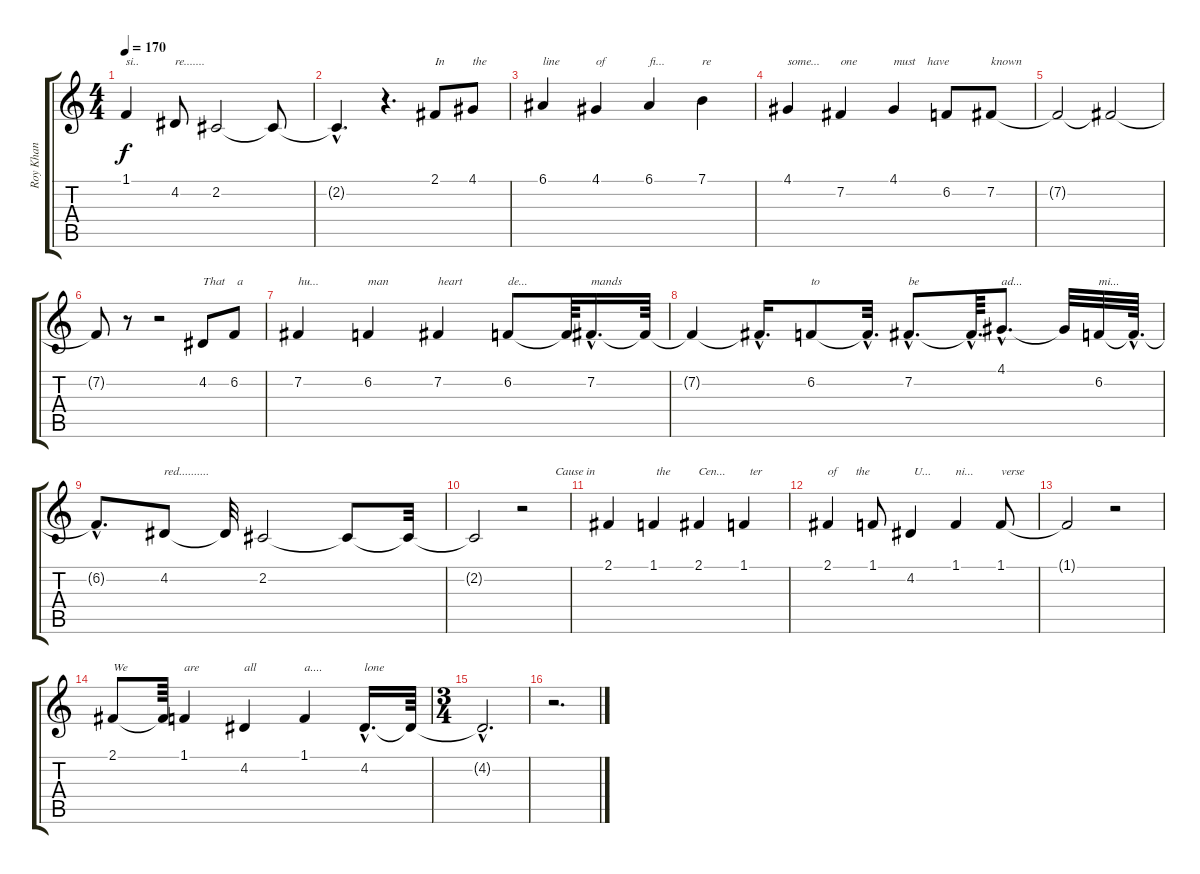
\track ("Roy Khan" "Roy Khan") {instrument viola}
\staff {score tabs}
\tuning (E4 B3 G3 D3 A2 E2) {hide}
\ts (4 4)
\tempo 170
\clef g2
\ks c
1.1.4{txt "si.." dy f} 4.2.8{txt "re......."} 2.2.2 2.2{t}.8 |
2.2{hac t}.4{d} r.4{d} 2.1.8{txt "In"} 4.1.8{txt "the"} |
6.1.4{txt "line"} 4.1.4{txt "of"} 6.1.4{txt "fi..."} 7.1.4{txt "re"} |
4.1.4{txt "some..."} 7.2.4{txt "one"} 4.1.4{txt "must    have"} 6.2.8 7.2.8{txt "known"} |
7.2{t}.2 7.2{t}.2 |
7.2{t}.8 r.8 r.2 4.2.8{txt "That"} 6.2.8{txt " a"} |
7.2.4{txt "hu..."} 6.2.4{txt "man"} 7.2.4{txt "heart"} 6.2.8{txt "de..."} 6.2{t}.64 7.2{hac}.16{d txt "mands"} 7.2{t}.64 |
7.2{t}.4 7.2{hac t}.16{d} 6.2.8{txt "to"} 6.2{hac t}.32{d} 7.2{hac}.8{d txt "be"} 7.2{hac t}.64{d} 4.1{hac}.8{d txt "ad..."} 4.1{t}.32 6.2.32{txt "mi..."} 6.2{hac t}.64{d} |
6.2{hac t}.8{d} 4.2.8{txt "red.........."} 4.2{t}.32 2.2.2 2.2{t}.8 2.2{t}.32 |
2.2{t}.2 r.2{txt "           Cause in"} |
2.1.4 1.1.4{txt " the"} 2.1.4{txt "Cen..."} 1.1.4{txt "  ter"} |
2.1.4{txt "of      the"} 1.1.8 4.2.4{txt " U..."} 1.1.4{txt "ni..."} 1.1.8{txt "verse"} |
1.1{t}.2 r.2 |
2.1.8{txt "We"} 2.1{t}.64 1.1.4{txt "are"} 4.2.4{txt "all"} 1.1.4{txt "a...."} 4.2{hac}.16{d txt "lone"} 4.2{t}.64 |
\ts (3 4)
4.2{hac t}.2{d} |
r.2{d}
